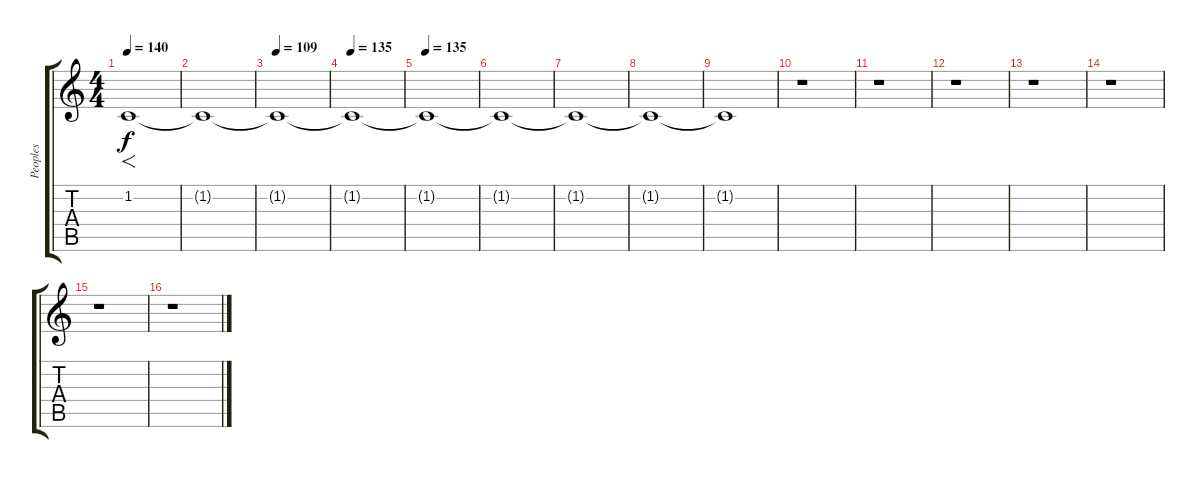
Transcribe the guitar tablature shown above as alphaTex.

\track ("Peoples" "Peoples") {instrument applause}
\staff {score tabs}
\tuning (E4 B3 G3 D3 A2 E2) {hide}
\ts (4 4)
\tempo 140
\clef g2
\ks c
1.2.1{f dy f instrument applause} |
1.2{t}.1 |
\tempo 109
1.2{t}.1 |
\tempo 135
1.2{t}.1 |
\tempo 135
1.2{t}.1 |
1.2{t}.1 |
1.2{t}.1 |
1.2{t}.1 |
1.2{t}.1 |
r.1 |
r.1 |
r.1 |
r.1 |
r.1 |
r.1 |
r.1
